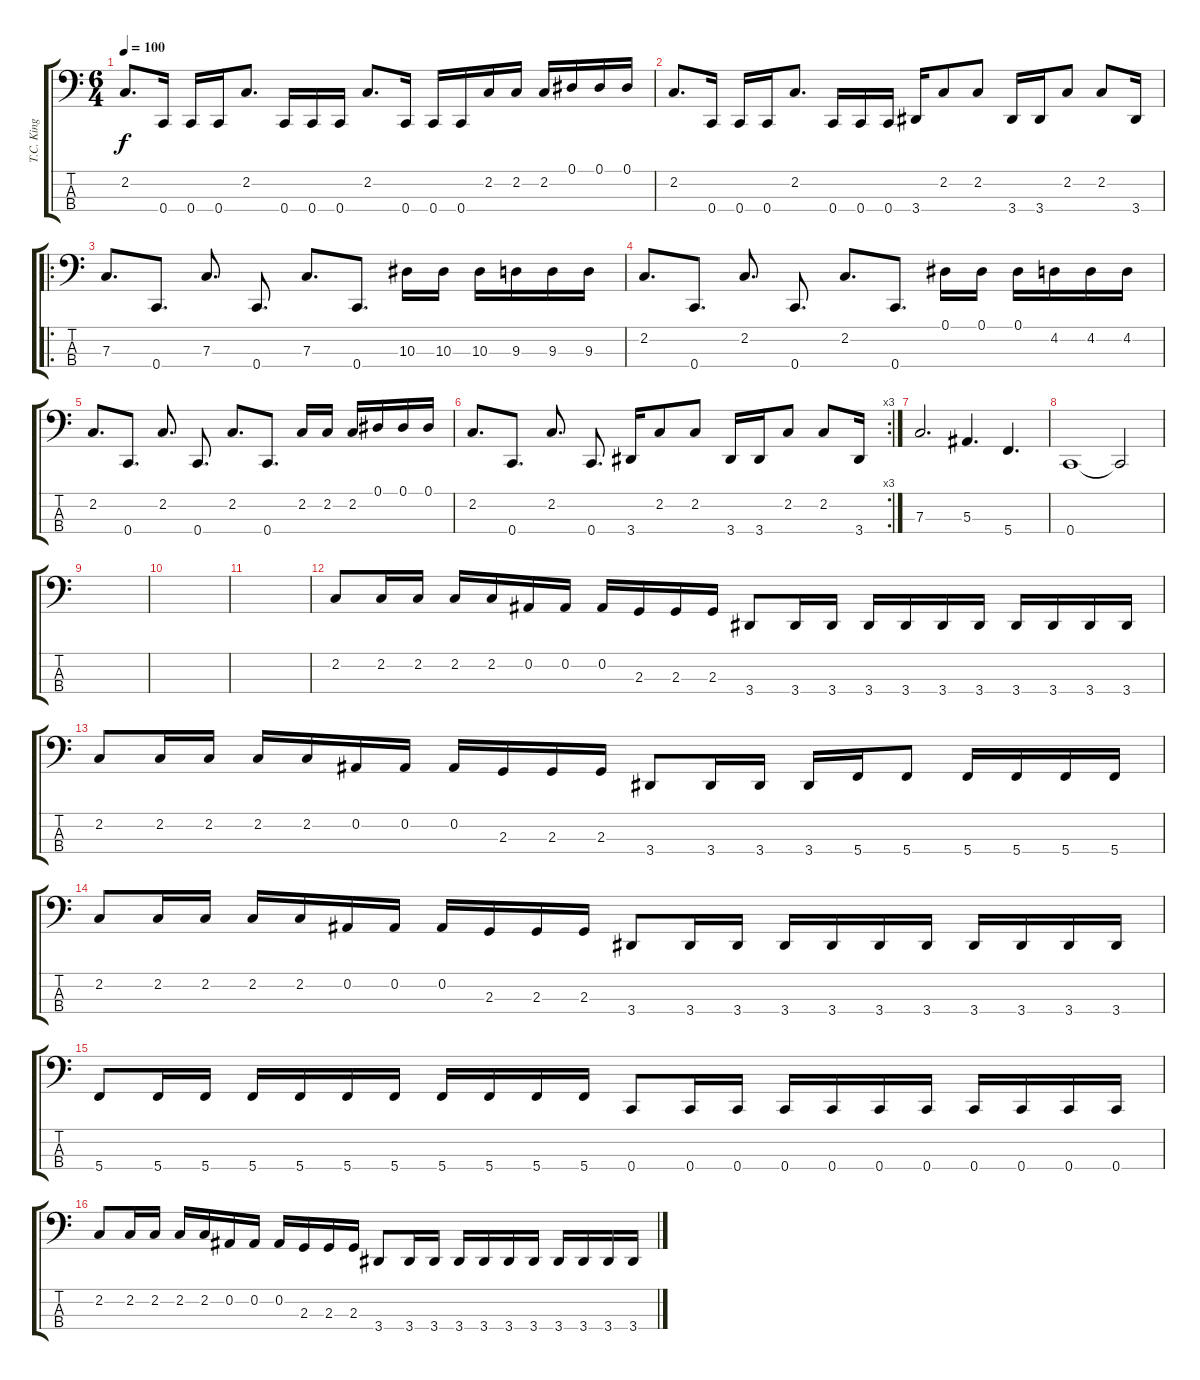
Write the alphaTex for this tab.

\track ("T.C. King" "T.C. King") {instrument electricbasspick}
\staff {score tabs}
\tuning (Eb2 Bb1 F1 C1) {hide}
\ts (6 4)
\tempo 100
\clef f4
\ks c
2.2.8{d dy f} 0.4.16 0.4.16 0.4.16 2.2.8{d} 0.4.16 0.4.16 0.4.16 2.2.8{d} 0.4.16 0.4.16 0.4.16 2.2.16 2.2.16 2.2.16 0.1.16 0.1.16 0.1.16 |
2.2.8{d} 0.4.16 0.4.16 0.4.16 2.2.8{d} 0.4.16 0.4.16 0.4.16 3.4.16 2.2.8 2.2.8 3.4.16 3.4.16 2.2.8 2.2.8 3.4.16 |
\ro
7.3.8{d} 0.4.8{d} 7.3.8{d} 0.4.8{d} 7.3.8{d} 0.4.8{d} 10.3.16 10.3.16 10.3.16 9.3.16 9.3.16 9.3.16 |
2.2.8{d} 0.4.8{d} 2.2.8{d} 0.4.8{d} 2.2.8{d} 0.4.8{d} 0.1.16 0.1.16 0.1.16 4.2.16 4.2.16 4.2.16 |
2.2.8{d} 0.4.8{d} 2.2.8{d} 0.4.8{d} 2.2.8{d} 0.4.8{d} 2.2.16 2.2.16 2.2.16 0.1.16 0.1.16 0.1.16 |
\rc 3
2.2.8{d} 0.4.8{d} 2.2.8{d} 0.4.8{d} 3.4.16 2.2.8 2.2.8 3.4.16 3.4.16 2.2.8 2.2.8 3.4.16 |
7.3.2{d} 5.3.4{d} 5.4.4{d} |
0.4.1 0.4{t}.2 |
|
|
|
2.2.8 2.2.16 2.2.16 2.2.16 2.2.16 0.2.16 0.2.16 0.2.16 2.3.16 2.3.16 2.3.16 3.4.8 3.4.16 3.4.16 3.4.16 3.4.16 3.4.16 3.4.16 3.4.16 3.4.16 3.4.16 3.4.16 |
2.2.8 2.2.16 2.2.16 2.2.16 2.2.16 0.2.16 0.2.16 0.2.16 2.3.16 2.3.16 2.3.16 3.4.8 3.4.16 3.4.16 3.4.16 5.4.16 5.4.8 5.4.16 5.4.16 5.4.16 5.4.16 |
2.2.8 2.2.16 2.2.16 2.2.16 2.2.16 0.2.16 0.2.16 0.2.16 2.3.16 2.3.16 2.3.16 3.4.8 3.4.16 3.4.16 3.4.16 3.4.16 3.4.16 3.4.16 3.4.16 3.4.16 3.4.16 3.4.16 |
5.4.8 5.4.16 5.4.16 5.4.16 5.4.16 5.4.16 5.4.16 5.4.16 5.4.16 5.4.16 5.4.16 0.4.8 0.4.16 0.4.16 0.4.16 0.4.16 0.4.16 0.4.16 0.4.16 0.4.16 0.4.16 0.4.16 |
2.2.8 2.2.16 2.2.16 2.2.16 2.2.16 0.2.16 0.2.16 0.2.16 2.3.16 2.3.16 2.3.16 3.4.8 3.4.16 3.4.16 3.4.16 3.4.16 3.4.16 3.4.16 3.4.16 3.4.16 3.4.16 3.4.16
